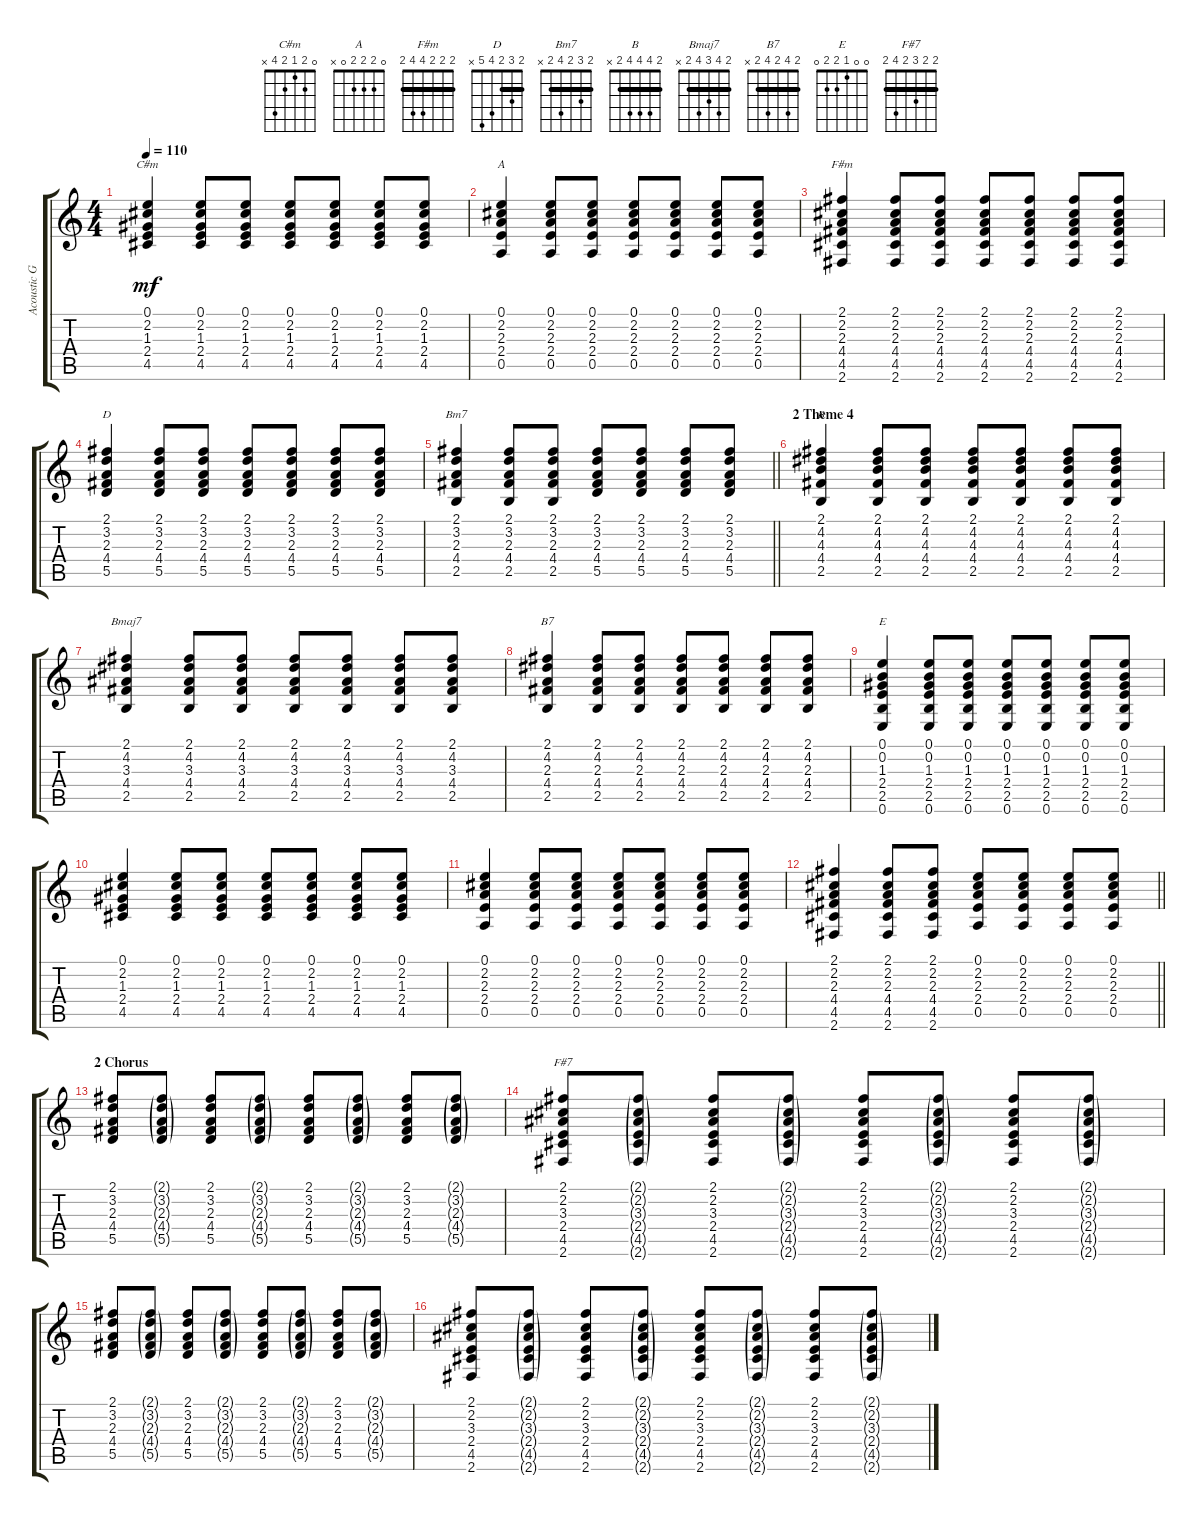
\track ("Acoustic Guitar" "Acoustic G") {instrument acousticguitarsteel}
\staff {score tabs}
\tuning (E4 B3 G3 D3 A2 E2) {hide}
\chord ("C#m" 0 2 1 2 4 x)
\chord ("A" 0 2 2 2 0 x)
\chord ("F#m" 2 2 2 4 4 2) {barre 2}
\chord ("D" 2 3 2 4 5 x) {barre 2}
\chord ("Bm7" 2 3 2 4 2 x) {barre 2}
\chord ("B" 2 4 4 4 2 x) {barre 2}
\chord ("Bmaj7" 2 4 3 4 2 x) {barre 2}
\chord ("B7" 2 4 2 4 2 x) {barre 2}
\chord ("E" 0 0 1 2 2 0)
\chord ("F#7" 2 2 3 2 4 2) {barre 2}
\ts (4 4)
\tempo 110
\clef g2
\ks c
(0.1 2.2 1.3 2.4 4.5).4{ch "C#m" dy mf} (0.1 2.2 1.3 2.4 4.5).8 (0.1 2.2 1.3 2.4 4.5).8 (0.1 2.2 1.3 2.4 4.5).8 (0.1 2.2 1.3 2.4 4.5).8 (0.1 2.2 1.3 2.4 4.5).8 (0.1 2.2 1.3 2.4 4.5).8 |
(0.1 2.2 2.3 2.4 0.5).4{ch "A"} (0.1 2.2 2.3 2.4 0.5).8 (0.1 2.2 2.3 2.4 0.5).8 (0.1 2.2 2.3 2.4 0.5).8 (0.1 2.2 2.3 2.4 0.5).8 (0.1 2.2 2.3 2.4 0.5).8 (0.1 2.2 2.3 2.4 0.5).8 |
(2.1 2.2 2.3 4.4 4.5 2.6).4{ch "F#m"} (2.1 2.2 2.3 4.4 4.5 2.6).8 (2.1 2.2 2.3 4.4 4.5 2.6).8 (2.1 2.2 2.3 4.4 4.5 2.6).8 (2.1 2.2 2.3 4.4 4.5 2.6).8 (2.1 2.2 2.3 4.4 4.5 2.6).8 (2.1 2.2 2.3 4.4 4.5 2.6).8 |
(2.1 3.2 2.3 4.4 5.5).4{ch "D"} (2.1 3.2 2.3 4.4 5.5).8 (2.1 3.2 2.3 4.4 5.5).8 (2.1 3.2 2.3 4.4 5.5).8 (2.1 3.2 2.3 4.4 5.5).8 (2.1 3.2 2.3 4.4 5.5).8 (2.1 3.2 2.3 4.4 5.5).8 |
\barLineRight lightlight
(2.1 3.2 2.3 4.4 2.5).4{ch "Bm7"} (2.1 3.2 2.3 4.4 2.5).8 (2.1 3.2 2.3 4.4 2.5).8 (2.1 3.2 2.3 4.4 5.5).8 (2.1 3.2 2.3 4.4 5.5).8 (2.1 3.2 2.3 4.4 5.5).8 (2.1 3.2 2.3 4.4 5.5).8 |
\section ("" "2 Theme 4")
(2.1 4.2 4.3 4.4 2.5).4{ch "B"} (2.1 4.2 4.3 4.4 2.5).8 (2.1 4.2 4.3 4.4 2.5).8 (2.1 4.2 4.3 4.4 2.5).8 (2.1 4.2 4.3 4.4 2.5).8 (2.1 4.2 4.3 4.4 2.5).8 (2.1 4.2 4.3 4.4 2.5).8 |
(2.1 4.2 3.3 4.4 2.5).4{ch "Bmaj7"} (2.1 4.2 3.3 4.4 2.5).8 (2.1 4.2 3.3 4.4 2.5).8 (2.1 4.2 3.3 4.4 2.5).8 (2.1 4.2 3.3 4.4 2.5).8 (2.1 4.2 3.3 4.4 2.5).8 (2.1 4.2 3.3 4.4 2.5).8 |
(2.1 4.2 2.3 4.4 2.5).4{ch "B7"} (2.1 4.2 2.3 4.4 2.5).8 (2.1 4.2 2.3 4.4 2.5).8 (2.1 4.2 2.3 4.4 2.5).8 (2.1 4.2 2.3 4.4 2.5).8 (2.1 4.2 2.3 4.4 2.5).8 (2.1 4.2 2.3 4.4 2.5).8 |
(0.1 0.2 1.3 2.4 2.5 0.6).4{ch "E"} (0.1 0.2 1.3 2.4 2.5 0.6).8 (0.1 0.2 1.3 2.4 2.5 0.6).8 (0.1 0.2 1.3 2.4 2.5 0.6).8 (0.1 0.2 1.3 2.4 2.5 0.6).8 (0.1 0.2 1.3 2.4 2.5 0.6).8 (0.1 0.2 1.3 2.4 2.5 0.6).8 |
(0.1 2.2 1.3 2.4 4.5).4 (0.1 2.2 1.3 2.4 4.5).8 (0.1 2.2 1.3 2.4 4.5).8 (0.1 2.2 1.3 2.4 4.5).8 (0.1 2.2 1.3 2.4 4.5).8 (0.1 2.2 1.3 2.4 4.5).8 (0.1 2.2 1.3 2.4 4.5).8 |
(0.1 2.2 2.3 2.4 0.5).4 (0.1 2.2 2.3 2.4 0.5).8 (0.1 2.2 2.3 2.4 0.5).8 (0.1 2.2 2.3 2.4 0.5).8 (0.1 2.2 2.3 2.4 0.5).8 (0.1 2.2 2.3 2.4 0.5).8 (0.1 2.2 2.3 2.4 0.5).8 |
\barLineRight lightlight
(2.1 2.2 2.3 4.4 4.5 2.6).4 (2.1 2.2 2.3 4.4 4.5 2.6).8 (2.1 2.2 2.3 4.4 4.5 2.6).8 (0.1 2.2 2.3 2.4 0.5).8 (0.1 2.2 2.3 2.4 0.5).8 (0.1 2.2 2.3 2.4 0.5).8 (0.1 2.2 2.3 2.4 0.5).8 |
\section ("" "2 Chorus")
(2.1 3.2 2.3 4.4 5.5).8 (2.1{g} 3.2{g} 2.3{g} 4.4{g} 5.5{g}).8 (2.1 3.2 2.3 4.4 5.5).8 (2.1{g} 3.2{g} 2.3{g} 4.4{g} 5.5{g}).8 (2.1 3.2 2.3 4.4 5.5).8 (2.1{g} 3.2{g} 2.3{g} 4.4{g} 5.5{g}).8 (2.1 3.2 2.3 4.4 5.5).8 (2.1{g} 3.2{g} 2.3{g} 4.4{g} 5.5{g}).8 |
(2.1 2.2 3.3 2.4 4.5 2.6).8{ch "F#7"} (2.1{g} 2.2{g} 3.3{g} 2.4{g} 4.5{g} 2.6{g}).8 (2.1 2.2 3.3 2.4 4.5 2.6).8 (2.1{g} 2.2{g} 3.3{g} 2.4{g} 4.5{g} 2.6{g}).8 (2.1 2.2 3.3 2.4 4.5 2.6).8 (2.1{g} 2.2{g} 3.3{g} 2.4{g} 4.5{g} 2.6{g}).8 (2.1 2.2 3.3 2.4 4.5 2.6).8 (2.1{g} 2.2{g} 3.3{g} 2.4{g} 4.5{g} 2.6{g}).8 |
(2.1 3.2 2.3 4.4 5.5).8 (2.1{g} 3.2{g} 2.3{g} 4.4{g} 5.5{g}).8 (2.1 3.2 2.3 4.4 5.5).8 (2.1{g} 3.2{g} 2.3{g} 4.4{g} 5.5{g}).8 (2.1 3.2 2.3 4.4 5.5).8 (2.1{g} 3.2{g} 2.3{g} 4.4{g} 5.5{g}).8 (2.1 3.2 2.3 4.4 5.5).8 (2.1{g} 3.2{g} 2.3{g} 4.4{g} 5.5{g}).8 |
(2.1 2.2 3.3 2.4 4.5 2.6).8 (2.1{g} 2.2{g} 3.3{g} 2.4{g} 4.5{g} 2.6{g}).8 (2.1 2.2 3.3 2.4 4.5 2.6).8 (2.1{g} 2.2{g} 3.3{g} 2.4{g} 4.5{g} 2.6{g}).8 (2.1 2.2 3.3 2.4 4.5 2.6).8 (2.1{g} 2.2{g} 3.3{g} 2.4{g} 4.5{g} 2.6{g}).8 (2.1 2.2 3.3 2.4 4.5 2.6).8 (2.1{g} 2.2{g} 3.3{g} 2.4{g} 4.5{g} 2.6{g}).8
